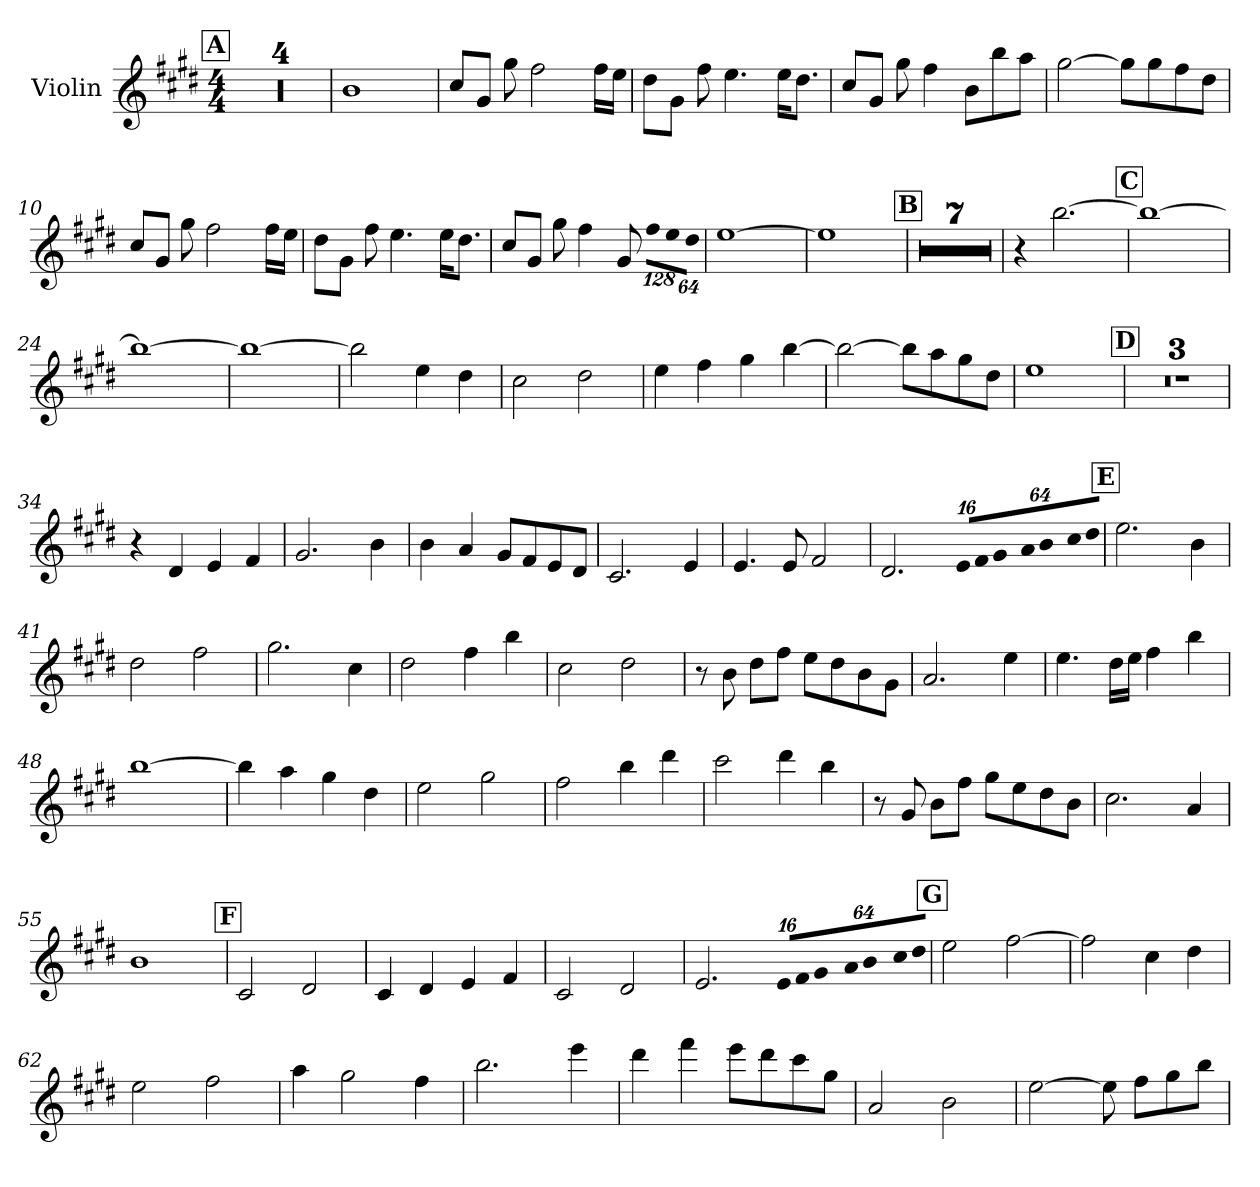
**kern
*part1
*staff1
*I"Violin
*I'Vln.
!!LO:PB:g=z
*clefG2
*k[f#c#g#d#]
*E:
*M4/4
*MM100
!!LO:REH:place=s1:color=#000000:enc=box:fs=13.9518:t=A
=1
1r
=2
1r
=3
1r
=4
1r
=5
1bi
=6
8cc#i/L
8g#i/J
8gg#i\
2ff#i\
16ff#i\LL
16eei\JJ
=7
8dd#i\L
8g#i\J
8ff#i\
4.eei\
16eei\KL
8.dd#i\J
=8
8cc#i/L
8g#i/J
8gg#i\
4ff#i\
8bi\L
8bbi\
8aai\J
!!LO:LB:g=z
=9
[>2gg#i\
8gg#i\L]
8gg#i\
8ff#i\
8dd#i\J
=10
8cc#i/L
8g#i/J
8gg#i\
2ff#i\
16ff#i\LL
16eei\JJ
=11
8dd#i\L
8g#i\J
8ff#i\
4.eei\
16eei\KL
8.dd#i\J
=12
8cc#i/L
8g#i/J
8gg#i\
4ff#i\
8g#i/
*Xbrackettup
!LO:N:vis=8
1024%85ff#i\L
!LO:N:vis=8
1024%85eei\
!LO:N:vis=8
512%43dd#i\J
=13
[>1eei
=14
1eei]
!!LO:LB:g=z
!!LO:REH:place=s1:color=#000000:enc=box:fs=13.9518:t=B
=15
1r
=16
1r
=17
1r
=18
1r
=19
1r
=20
1r
=21
1r
=22
4r
[>2.bbi\
!!LO:LB:g=z
!!LO:REH:place=s1:color=#000000:enc=box:fs=13.9518:t=C
=23
1bbi_>
=24
1bbi_>
=25
1bbi_>
=26
2bbi\]
4eei\
4dd#i\
=27
2cc#i\
2dd#i\
=28
4eei\
4ff#i\
4gg#i\
[>4bbi\
=29
2bbi\_>
8bbi\L]
8aai\
8gg#i\
8dd#i\J
=30
1eei
!!LO:LB:g=z
!!LO:REH:place=s1:color=#000000:enc=box:fs=13.9518:t=D
=31
1r
=32
1r
=33
1r
=34
4r
4d#i/
4ei/
4f#i/
=35
2.g#i/
4bi\
=36
4bi\
4ai/
8g#i/L
8f#i/
8ei/
8d#i/J
=37
2.c#i/
4ei/
=38
4.ei/
8ei/
2f#i/
!!LO:LB:g=z
=39
2.d#i/
!LO:N:vis=16
256%9ei/LL
!LO:N:vis=16
1024%37f#i/
!LO:N:vis=16
256%9g#i/
!LO:N:vis=16
1024%37ai/
!LO:N:vis=16
256%9bi/
!LO:N:vis=16
1024%37cc#i/
!LO:N:vis=16
1024%37dd#i/JJ
!!LO:REH:place=s1:color=#000000:enc=box:fs=13.9518:t=E
=40
2.eei\
4bi\
=41
2dd#i\
2ff#i\
=42
2.gg#i\
4cc#i\
=43
2dd#i\
4ff#i\
4bbi\
=44
2cc#i\
2dd#i\
!!LO:LB:g=z
=45
8r
8bi\
8dd#i\L
8ff#i\J
8eei\L
8dd#i\
8bi\
8g#i\J
=46
2.ai/
4eei\
=47
4.eei\
16dd#i\LL
16eei\JJ
4ff#i\
4bbi\
=48
[>1bbi
=49
4bbi\]
4aai\
4gg#i\
4dd#i\
!!LO:LB:g=z
=50
2eei\
2gg#i\
=51
2ff#i\
4bbi\
4ddd#i\
=52
2ccc#i\
4ddd#i\
4bbi\
=53
8r
8g#i/
8bi\L
8ff#i\J
8gg#i\L
8eei\
8dd#i\
8bi\J
=54
2.cc#i\
4ai/
=55
1bi
!!LO:LB:g=z
!!LO:REH:place=s1:color=#000000:enc=box:fs=13.9518:t=F
=56
2c#i/
2d#i/
=57
4c#i/
4d#i/
4ei/
4f#i/
=58
2c#i/
2d#i/
=59
2.ei/
!LO:N:vis=16
256%9ei/LL
!LO:N:vis=16
1024%37f#i/
!LO:N:vis=16
256%9g#i/
!LO:N:vis=16
1024%37ai/
!LO:N:vis=16
256%9bi/
!LO:N:vis=16
1024%37cc#i/
!LO:N:vis=16
1024%37dd#i/JJ
!!LO:PB:g=z
!!LO:REH:place=s1:color=#000000:enc=box:fs=13.9518:t=G
=60
2eei\
[>2ff#i\
=61
2ff#i\]
4cc#i\
4dd#i\
=62
2eei\
2ff#i\
=63
4aai\
2gg#i\
4ff#i\
=64
2.bbi\
4eeei\
=65
4ddd#i\
4fff#i\
8eeei\L
8ddd#i\
8ccc#i\
8gg#i\J
=66
2ai/
2bi\
!!LO:LB:g=z
=67
[>2eei\
8eei\]
8ff#i\L
8gg#i\
8bbi\J
=
*-
